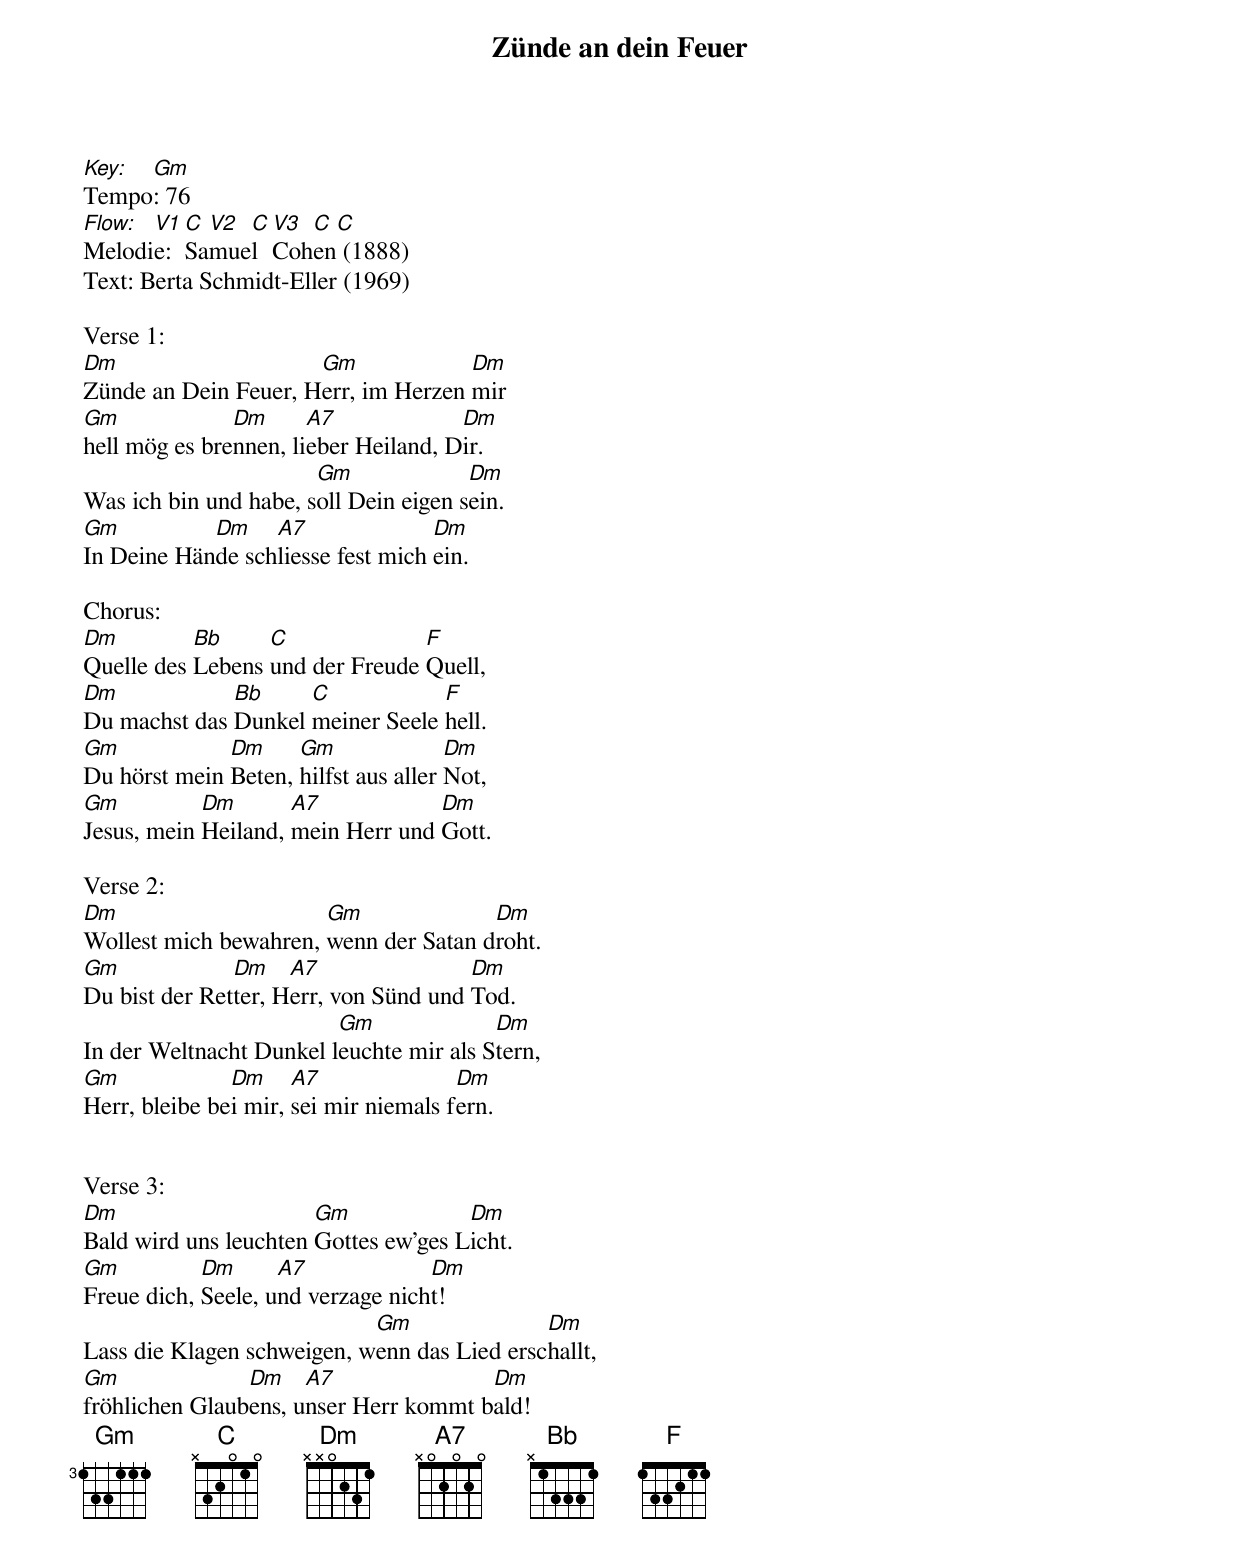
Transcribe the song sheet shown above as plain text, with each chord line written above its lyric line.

Zünde an dein Feuer
Key: Gm
Tempo: 76
Flow: V1 C V2 C V3 C C
Melodie: Samuel Cohen (1888)
Text: Berta Schmidt-Eller (1969)
CCLI: 5662380

Verse 1:
Dm                    Gm             Dm
Zünde an Dein Feuer, Herr, im Herzen mir
Gm             Dm      A7             Dm
hell mög es brennen, lieber Heiland, Dir.
                       Gm              Dm
Was ich bin und habe, soll Dein eigen sein.
Gm          Dm    A7               Dm
In Deine Hände schliesse fest mich ein.

Chorus:
Dm         Bb     C              F
Quelle des Lebens und der Freude Quell,
Dm            Bb     C            F
Du machst das Dunkel meiner Seele hell.
Gm            Dm     Gm               Dm
Du hörst mein Beten, hilfst aus aller Not,
Gm          Dm       A7            Dm
Jesus, mein Heiland, mein Herr und Gott.

Verse 2:
Dm                     Gm              Dm
Wollest mich bewahren, wenn der Satan droht.
Gm             Dm    A7                Dm
Du bist der Retter, Herr, von Sünd und Tod.
                         Gm              Dm
In der Weltnacht Dunkel leuchte mir als Stern,
Gm             Dm     A7               Dm
Herr, bleibe bei mir, sei mir niemals fern.


Verse 3:
Dm                     Gm             Dm
Bald wird uns leuchten Gottes ew’ges Licht.
Gm          Dm      A7             Dm
Freue dich, Seele, und verzage nicht!
                            Gm               Dm
Lass die Klagen schweigen, wenn das Lied erschallt,
Gm              Dm    A7               Dm
fröhlichen Glaubens, unser Herr kommt bald!
